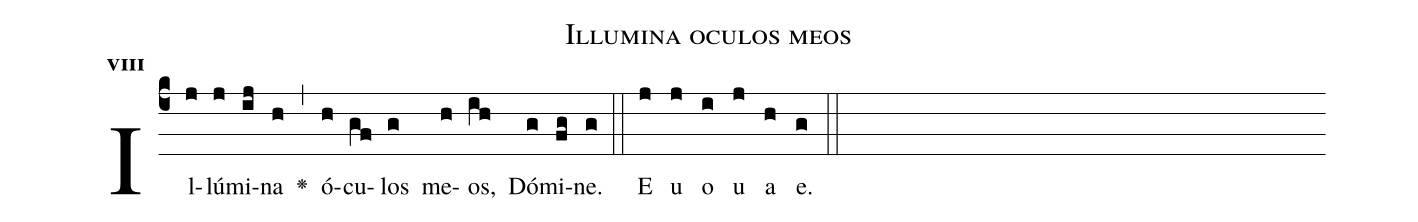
name:Illumina oculos meos;
office-part:Antiphona;
mode:8;
%%
initial-style: 1;
name: Illumina oculos meos;
book: Antiphonae & Responsoria/Tomus III, p. 33;
occasion: Psalterium Hebdomada II Dominica;
office-part: Vesperae I Ant 1;
user-notes: ;
commentary: ;
annotation: 8g;
centering-scheme: english;
fontsize: 12;
font: OFLSortsMillGoudy;
height: 11;
width: 4.5;
%%
(c4)Il(j)lú(j)mi(ij)na(h) <v>\greheightstar</v>(,) ó(h)cu(gf)los(g) me(h)os,(ih) Dó(g)mi(fg)ne.(g)(::)
E(j) u(j) o(i) u(j) a(h) e.(g) (::)
